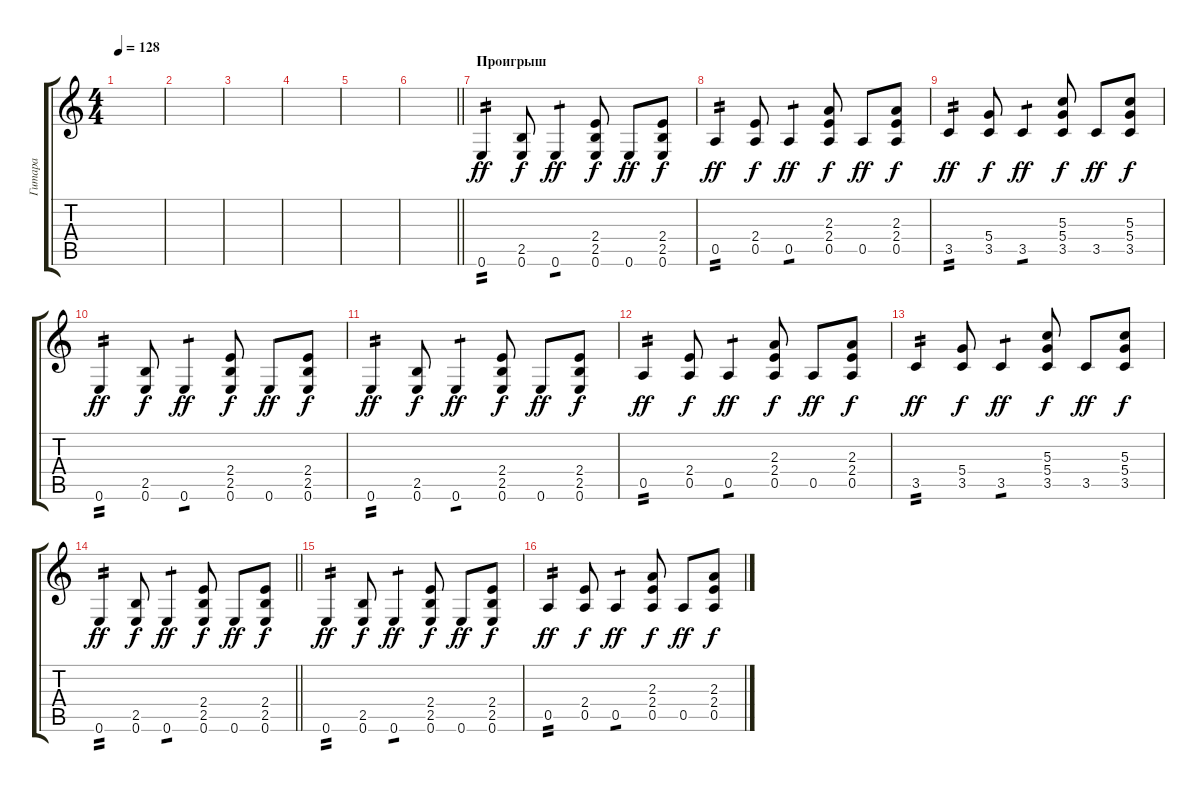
\track ("Гитара" "Гитара") {instrument distortionguitar}
\staff {score tabs}
\tuning (E4 B3 G3 D3 A2 E2) {hide}
\ts (4 4)
\tempo 128
\clef g2
\ks c
|
|
|
|
|
\barLineRight lightlight
|
\section ("" "Проигрыш")
0.6.4{tp 2 dy ff volume 16} (2.5 0.6).8{dy f} 0.6.4{tp 1 dy ff} (2.4 2.5 0.6).8{dy f} 0.6.8{dy ff} (2.4 2.5 0.6).8{dy f} |
0.5.4{tp 2 dy ff} (2.4 0.5).8{dy f} 0.5.4{tp 1 dy ff} (2.3 2.4 0.5).8{dy f} 0.5.8{dy ff} (2.3 2.4 0.5).8{dy f} |
3.5.4{tp 2 dy ff} (5.4 3.5).8{dy f} 3.5.4{tp 1 dy ff} (5.3 5.4 3.5).8{dy f} 3.5.8{dy ff} (5.3 5.4 3.5).8{dy f} |
0.6.4{tp 2 dy ff} (2.5 0.6).8{dy f} 0.6.4{tp 1 dy ff} (2.4 2.5 0.6).8{dy f} 0.6.8{dy ff} (2.4 2.5 0.6).8{dy f} |
0.6.4{tp 2 dy ff} (2.5 0.6).8{dy f} 0.6.4{tp 1 dy ff} (2.4 2.5 0.6).8{dy f} 0.6.8{dy ff} (2.4 2.5 0.6).8{dy f} |
0.5.4{tp 2 dy ff} (2.4 0.5).8{dy f} 0.5.4{tp 1 dy ff} (2.3 2.4 0.5).8{dy f} 0.5.8{dy ff} (2.3 2.4 0.5).8{dy f} |
3.5.4{tp 2 dy ff} (5.4 3.5).8{dy f} 3.5.4{tp 1 dy ff} (5.3 5.4 3.5).8{dy f} 3.5.8{dy ff} (5.3 5.4 3.5).8{dy f} |
\barLineRight lightlight
0.6.4{tp 2 dy ff} (2.5 0.6).8{dy f} 0.6.4{tp 1 dy ff} (2.4 2.5 0.6).8{dy f} 0.6.8{dy ff} (2.4 2.5 0.6).8{dy f} |
0.6.4{tp 2 dy ff} (2.5 0.6).8{dy f} 0.6.4{tp 1 dy ff} (2.4 2.5 0.6).8{dy f} 0.6.8{dy ff} (2.4 2.5 0.6).8{dy f} |
0.5.4{tp 2 dy ff} (2.4 0.5).8{dy f} 0.5.4{tp 1 dy ff} (2.3 2.4 0.5).8{dy f} 0.5.8{dy ff} (2.3 2.4 0.5).8{dy f}
